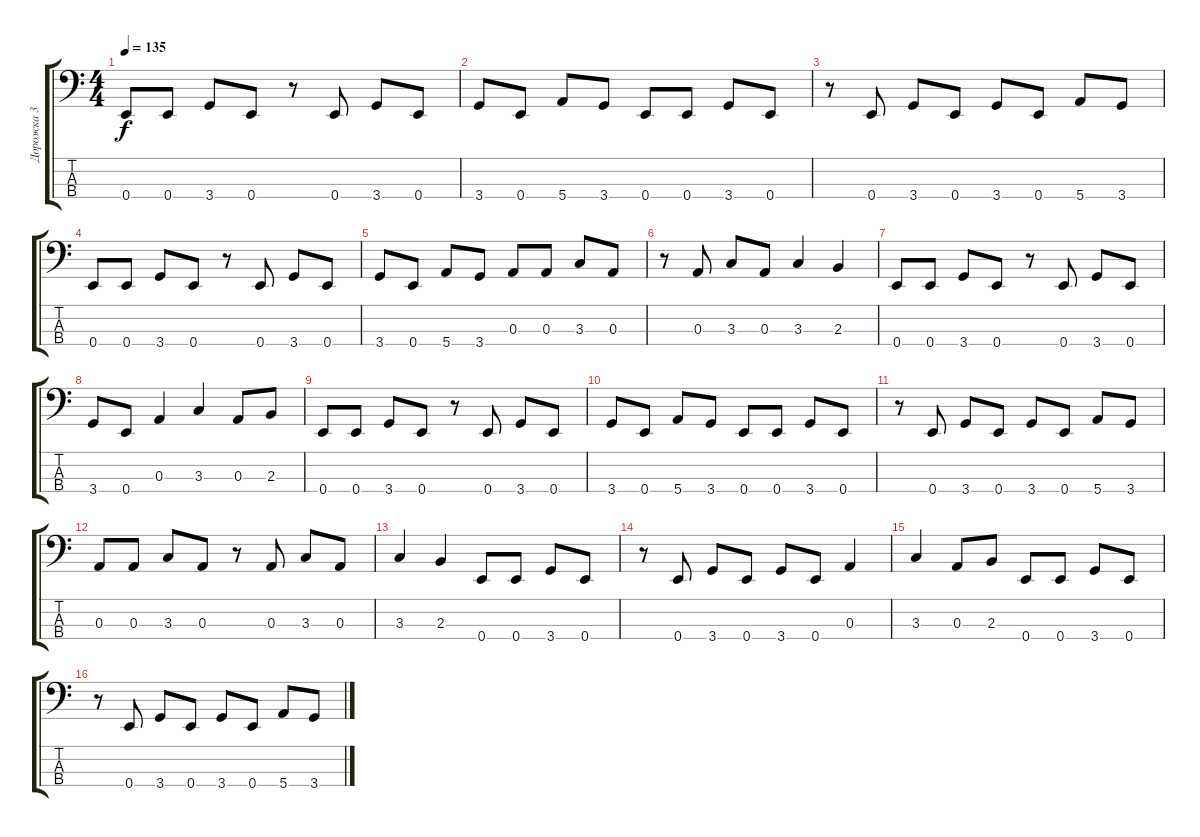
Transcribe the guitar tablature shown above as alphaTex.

\track ("Дорожка 3" "Дорожка 3") {instrument electricbassfinger}
\staff {score tabs}
\tuning (G2 D2 A1 E1) {hide}
\ts (4 4)
\tempo 135
\clef f4
\ks c
0.4.8{dy f} 0.4.8 3.4.8 0.4.8 r.8 0.4.8 3.4.8 0.4.8 |
3.4.8 0.4.8 5.4.8 3.4.8 0.4.8 0.4.8 3.4.8 0.4.8 |
r.8 0.4.8 3.4.8 0.4.8 3.4.8 0.4.8 5.4.8 3.4.8 |
0.4.8 0.4.8 3.4.8 0.4.8 r.8 0.4.8 3.4.8 0.4.8 |
3.4.8 0.4.8 5.4.8 3.4.8 0.3.8 0.3.8 3.3.8 0.3.8 |
r.8 0.3.8 3.3.8 0.3.8 3.3.4 2.3.4 |
0.4.8 0.4.8 3.4.8 0.4.8 r.8 0.4.8 3.4.8 0.4.8 |
3.4.8 0.4.8 0.3.4 3.3.4 0.3.8 2.3.8 |
0.4.8 0.4.8 3.4.8 0.4.8 r.8 0.4.8 3.4.8 0.4.8 |
3.4.8 0.4.8 5.4.8 3.4.8 0.4.8 0.4.8 3.4.8 0.4.8 |
r.8 0.4.8 3.4.8 0.4.8 3.4.8 0.4.8 5.4.8 3.4.8 |
0.3.8 0.3.8 3.3.8 0.3.8 r.8 0.3.8 3.3.8 0.3.8 |
3.3.4 2.3.4 0.4.8 0.4.8 3.4.8 0.4.8 |
r.8 0.4.8 3.4.8 0.4.8 3.4.8 0.4.8 0.3.4 |
3.3.4 0.3.8 2.3.8 0.4.8 0.4.8 3.4.8 0.4.8 |
r.8 0.4.8 3.4.8 0.4.8 3.4.8 0.4.8 5.4.8 3.4.8
